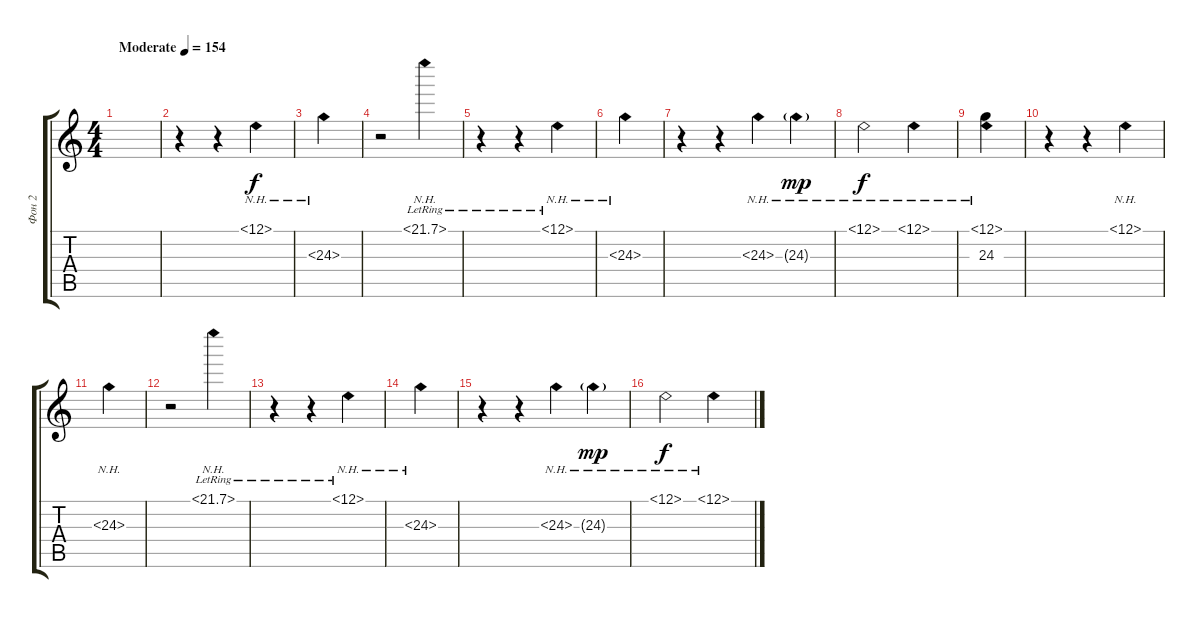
\track ("Фон 2" "Фон 2") {instrument celesta}
\staff {score tabs}
\tuning (E4 B3 G3 D3 A2 E2) {hide}
\ts (4 4)
\tempo (154 "Moderate")
\clef g2
\ks c
|
r.4 r.4 27.1{nh}.4 |
24.3{nh}.4 |
r.2 22.1{nh lr}.4 |
r.4 r.4 27.1{nh lr}.4 |
24.3{nh}.4 |
r.4 r.4 24.3{nh}.4 24.3{nh g}.4{dy mp} |
27.1{nh}.2{dy f} 29.1{nh}.4 |
(27.1{nh} 24.3).4 |
r.4 r.4 27.1{nh}.4 |
24.3{nh}.4 |
r.2 22.1{nh lr}.4 |
r.4 r.4 27.1{nh lr}.4 |
24.3{nh}.4 |
r.4 r.4 24.3{nh}.4 24.3{nh g}.4{dy mp} |
27.1{nh}.2{dy f} 29.1{nh}.4
